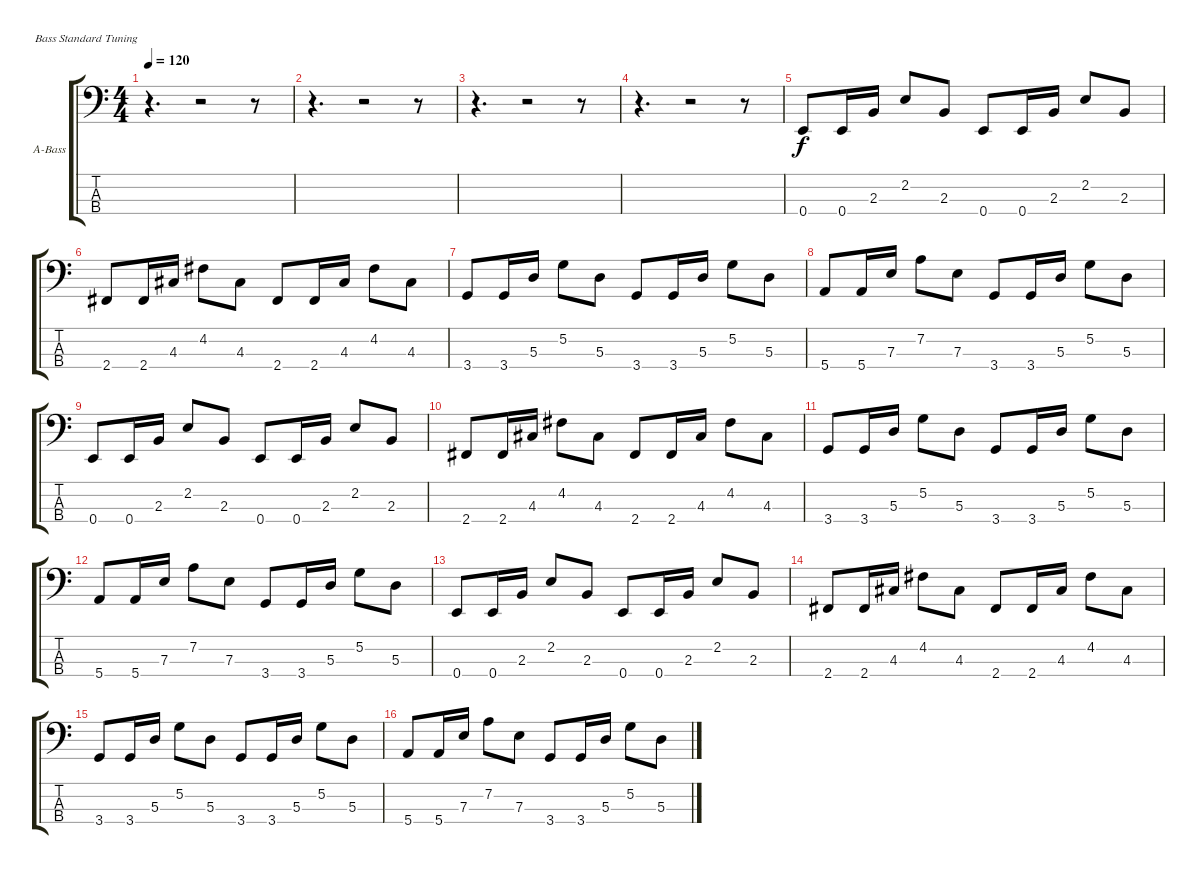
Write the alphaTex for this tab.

\bracketExtendMode groupsimilarinstruments
\firstSystemTrackNameOrientation horizontal
\otherSystemsTrackNameOrientation horizontal
\track ("" "A-Bass") {instrument lead2sawtooth}
\staff {score tabs}
\tuning (G2 D2 A1 E1)
\displaytranspose 12
\ts (4 4)
\tempo 120
\clef f4
\ks c
r.4{d dy f} r.2 r.8 |
r.4{d} r.2 r.8 |
r.4{d} r.2 r.8 |
r.4{d} r.2 r.8 |
0.4.8 0.4.16 2.3.16 2.2.8 2.3.8 0.4.8 0.4.16 2.3.16 2.2.8 2.3.8 |
2.4.8 2.4.16 4.3.16 4.2.8 4.3.8 2.4.8 2.4.16 4.3.16 4.2.8 4.3.8 |
3.4.8 3.4.16 5.3.16 5.2.8 5.3.8 3.4.8 3.4.16 5.3.16 5.2.8 5.3.8 |
5.4.8 5.4.16 7.3.16 7.2.8 7.3.8 3.4.8 3.4.16 5.3.16 5.2.8 5.3.8 |
0.4.8 0.4.16 2.3.16 2.2.8 2.3.8 0.4.8 0.4.16 2.3.16 2.2.8 2.3.8 |
2.4.8 2.4.16 4.3.16 4.2.8 4.3.8 2.4.8 2.4.16 4.3.16 4.2.8 4.3.8 |
3.4.8 3.4.16 5.3.16 5.2.8 5.3.8 3.4.8 3.4.16 5.3.16 5.2.8 5.3.8 |
5.4.8 5.4.16 7.3.16 7.2.8 7.3.8 3.4.8 3.4.16 5.3.16 5.2.8 5.3.8 |
0.4.8 0.4.16 2.3.16 2.2.8 2.3.8 0.4.8 0.4.16 2.3.16 2.2.8 2.3.8 |
2.4.8 2.4.16 4.3.16 4.2.8 4.3.8 2.4.8 2.4.16 4.3.16 4.2.8 4.3.8 |
3.4.8 3.4.16 5.3.16 5.2.8 5.3.8 3.4.8 3.4.16 5.3.16 5.2.8 5.3.8 |
5.4.8 5.4.16 7.3.16 7.2.8 7.3.8 3.4.8 3.4.16 5.3.16 5.2.8 5.3.8
